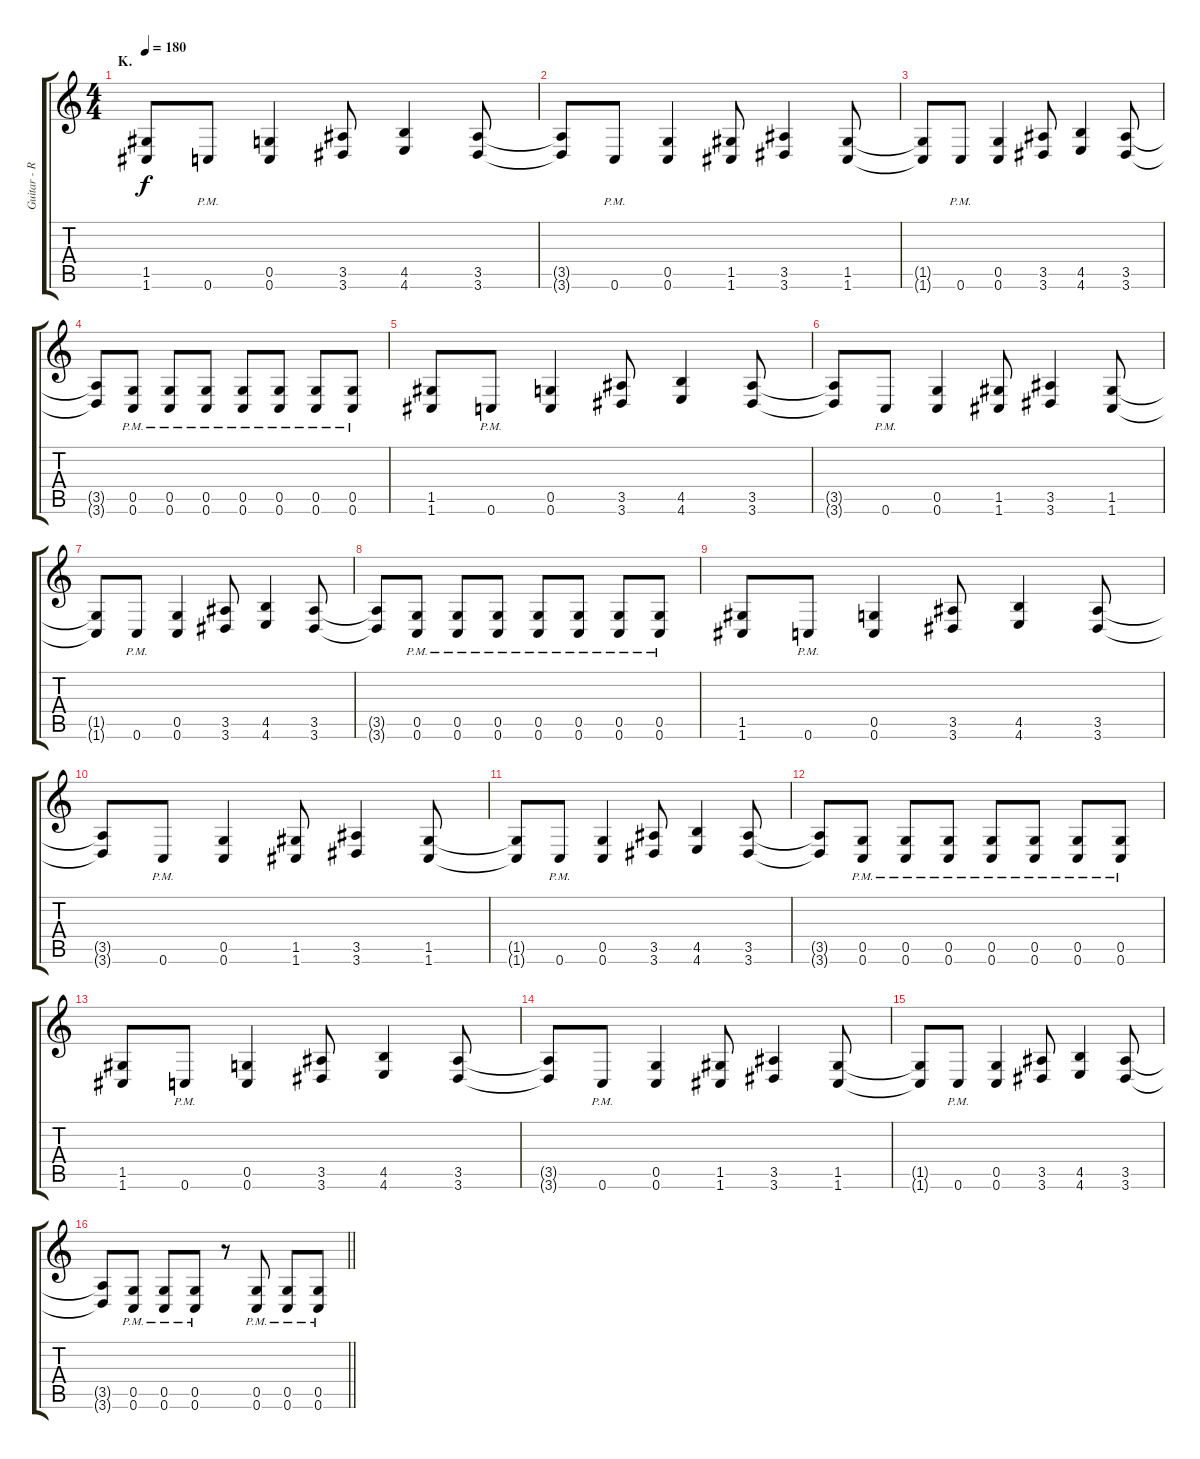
\track ("Guitar - Right" "Guitar - R") {instrument distortionguitar}
\staff {score tabs}
\tuning (D4 A3 F3 C3 G2 C2) {hide}
\ts (4 4)
\section ("" "K.")
\tempo 180
\clef g2
\ks c
(1.5 1.6).8{dy f} 0.6{pm}.8 (0.5 0.6).4 (3.5 3.6).8 (4.5 4.6).4 (3.5 3.6).8 |
(3.5{t} 3.6{t}).8 0.6{pm}.8 (0.5 0.6).4 (1.5 1.6).8 (3.5 3.6).4 (1.5 1.6).8 |
(1.5{t} 1.6{t}).8 0.6{pm}.8 (0.5 0.6).4 (3.5 3.6).8 (4.5 4.6).4 (3.5 3.6).8 |
(3.5{t} 3.6{t}).8 (0.5{pm} 0.6{pm}).8 (0.5{pm} 0.6{pm}).8 (0.5{pm} 0.6{pm}).8 (0.5{pm} 0.6{pm}).8 (0.5{pm} 0.6{pm}).8 (0.5{pm} 0.6{pm}).8 (0.5{pm} 0.6{pm}).8 |
(1.5 1.6).8 0.6{pm}.8 (0.5 0.6).4 (3.5 3.6).8 (4.5 4.6).4 (3.5 3.6).8 |
(3.5{t} 3.6{t}).8 0.6{pm}.8 (0.5 0.6).4 (1.5 1.6).8 (3.5 3.6).4 (1.5 1.6).8 |
(1.5{t} 1.6{t}).8 0.6{pm}.8 (0.5 0.6).4 (3.5 3.6).8 (4.5 4.6).4 (3.5 3.6).8 |
(3.5{t} 3.6{t}).8 (0.5{pm} 0.6{pm}).8 (0.5{pm} 0.6{pm}).8 (0.5{pm} 0.6{pm}).8 (0.5{pm} 0.6{pm}).8 (0.5{pm} 0.6{pm}).8 (0.5{pm} 0.6{pm}).8 (0.5{pm} 0.6{pm}).8 |
(1.5 1.6).8 0.6{pm}.8 (0.5 0.6).4 (3.5 3.6).8 (4.5 4.6).4 (3.5 3.6).8 |
(3.5{t} 3.6{t}).8 0.6{pm}.8 (0.5 0.6).4 (1.5 1.6).8 (3.5 3.6).4 (1.5 1.6).8 |
(1.5{t} 1.6{t}).8 0.6{pm}.8 (0.5 0.6).4 (3.5 3.6).8 (4.5 4.6).4 (3.5 3.6).8 |
(3.5{t} 3.6{t}).8 (0.5{pm} 0.6{pm}).8 (0.5{pm} 0.6{pm}).8 (0.5{pm} 0.6{pm}).8 (0.5{pm} 0.6{pm}).8 (0.5{pm} 0.6{pm}).8 (0.5{pm} 0.6{pm}).8 (0.5{pm} 0.6{pm}).8 |
(1.5 1.6).8 0.6{pm}.8 (0.5 0.6).4 (3.5 3.6).8 (4.5 4.6).4 (3.5 3.6).8 |
(3.5{t} 3.6{t}).8 0.6{pm}.8 (0.5 0.6).4 (1.5 1.6).8 (3.5 3.6).4 (1.5 1.6).8 |
(1.5{t} 1.6{t}).8 0.6{pm}.8 (0.5 0.6).4 (3.5 3.6).8 (4.5 4.6).4 (3.5 3.6).8 |
\barLineRight lightlight
(3.5{t} 3.6{t}).8 (0.5{pm} 0.6{pm}).8 (0.5{pm} 0.6{pm}).8 (0.5{pm} 0.6{pm}).8 r.8 (0.5{pm} 0.6{pm}).8 (0.5{pm} 0.6{pm}).8 (0.5{pm} 0.6{pm}).8
